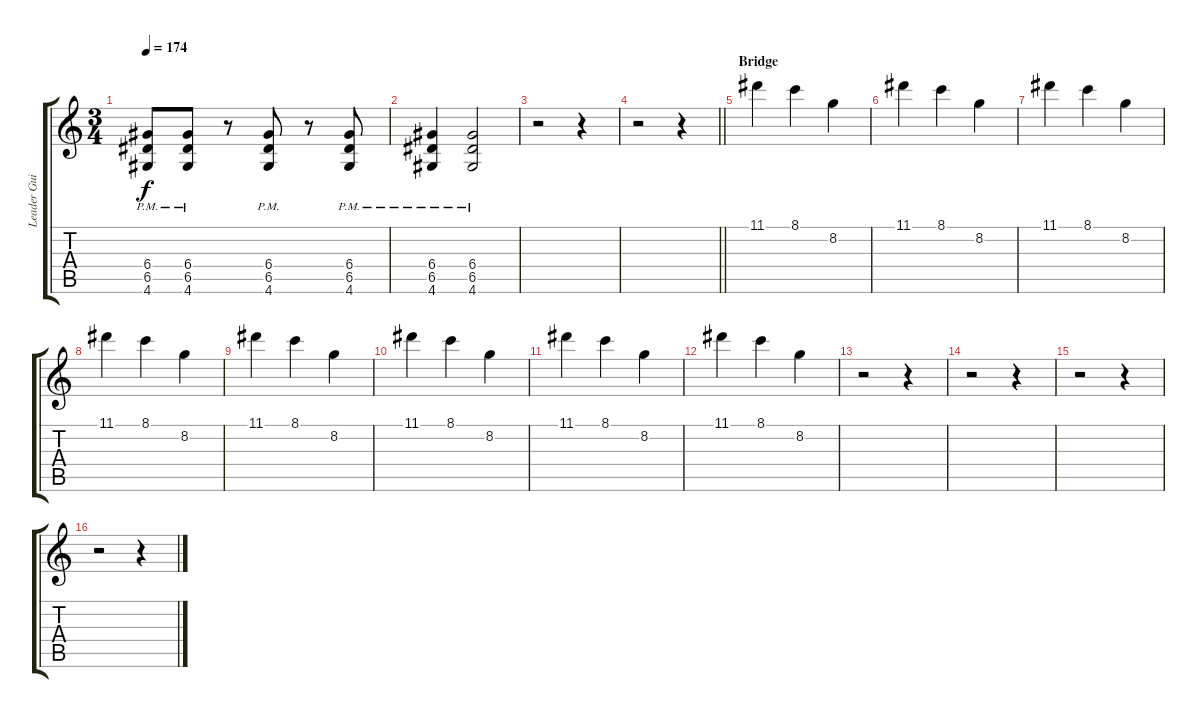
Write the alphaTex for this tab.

\track ("Leader Guitar (Matthias Jabs)" "Leader Gui") {instrument distortionguitar}
\staff {score tabs}
\tuning (E4 B3 G3 D3 A2 E2) {hide}
\ts (3 4)
\tempo 174
\clef g2
\ks c
(6.4{pm} 6.5{pm} 4.6{pm}).8{dy f} (6.4{pm} 6.5{pm} 4.6{pm}).8 r.8 (6.4{pm} 6.5{pm} 4.6{pm}).8 r.8 (6.4{pm} 6.5{pm} 4.6{pm}).8 |
(6.4{pm} 6.5{pm} 4.6{pm}).4 (6.4{pm} 6.5{pm} 4.6{pm}).2 |
r.2 r.4 |
\barLineRight lightlight
r.2 r.4 |
\section ("" "Bridge")
11.1.4 8.1.4 8.2.4 |
11.1.4 8.1.4 8.2.4 |
11.1.4 8.1.4 8.2.4 |
11.1.4 8.1.4 8.2.4 |
11.1.4 8.1.4 8.2.4 |
11.1.4 8.1.4 8.2.4 |
11.1.4 8.1.4 8.2.4 |
11.1.4 8.1.4 8.2.4 |
r.2 r.4 |
r.2 r.4 |
r.2 r.4 |
r.2 r.4
